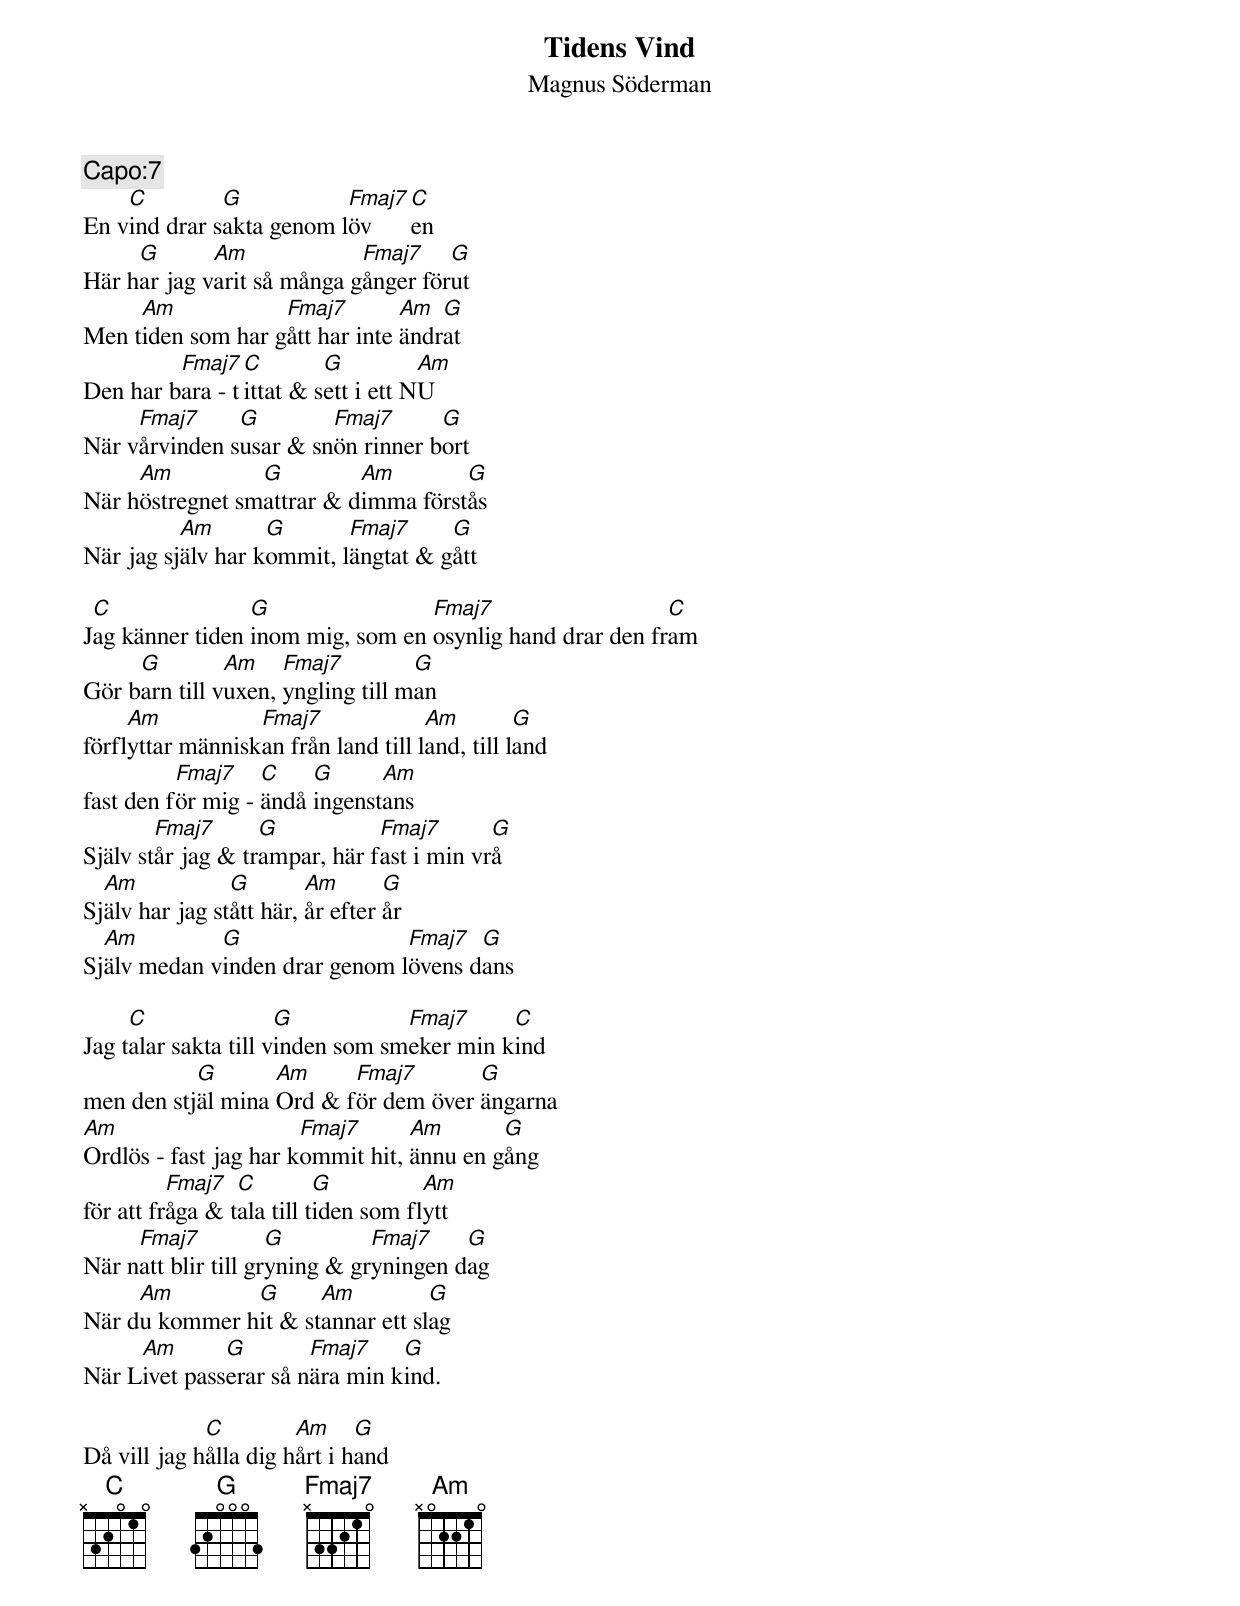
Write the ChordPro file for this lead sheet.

{t:Tidens Vind}
{st:Magnus Söderman}
{c:Capo:7}
En v[C]ind drar s[G]akta genom l[Fmaj7]öv[C]en
Här h[G]ar jag v[Am]arit så många g[Fmaj7]ånger för[G]ut
Men t[Am]iden som har g[Fmaj7]ått har inte [Am]ändr[G]at
Den har b[Fmaj7]ara - t[C]ittat & s[G]ett i ett N[Am]U
När v[Fmaj7]årvinden s[G]usar & sn[Fmaj7]ön rinner b[G]ort
När h[Am]östregnet sm[G]attrar & d[Am]imma först[G]ås
När jag sj[Am]älv har k[G]ommit, l[Fmaj7]ängtat & g[G]ått

J[C]ag känner tiden [G]inom mig, som en [Fmaj7]osynlig hand drar den fr[C]am
Gör b[G]arn till v[Am]uxen, [Fmaj7]yngling till m[G]an
förfl[Am]yttar människ[Fmaj7]an från land till l[Am]and, till l[G]and
fast den f[Fmaj7]ör mig - [C]ändå [G]ingenst[Am]ans
Själv st[Fmaj7]år jag & tr[G]ampar, här f[Fmaj7]ast i min vr[G]å
Sj[Am]älv har jag st[G]ått här, [Am]år efter [G]år
Sj[Am]älv medan v[G]inden drar genom l[Fmaj7]övens d[G]ans

Jag t[C]alar sakta till v[G]inden som sm[Fmaj7]eker min k[C]ind
men den stj[G]äl mina [Am]Ord & f[Fmaj7]ör dem över [G]ängarna
[Am]Ordlös - fast jag har k[Fmaj7]ommit hit, [Am]ännu en g[G]ång
för att fr[Fmaj7]åga & t[C]ala till t[G]iden som fl[Am]ytt
När n[Fmaj7]att blir till gr[G]yning & gr[Fmaj7]yningen d[G]ag
När d[Am]u kommer h[G]it & st[Am]annar ett sl[G]ag
När L[Am]ivet pass[G]erar så n[Fmaj7]ära min k[G]ind.

Då vill jag h[C]ålla dig h[Am]årt i h[G]and
